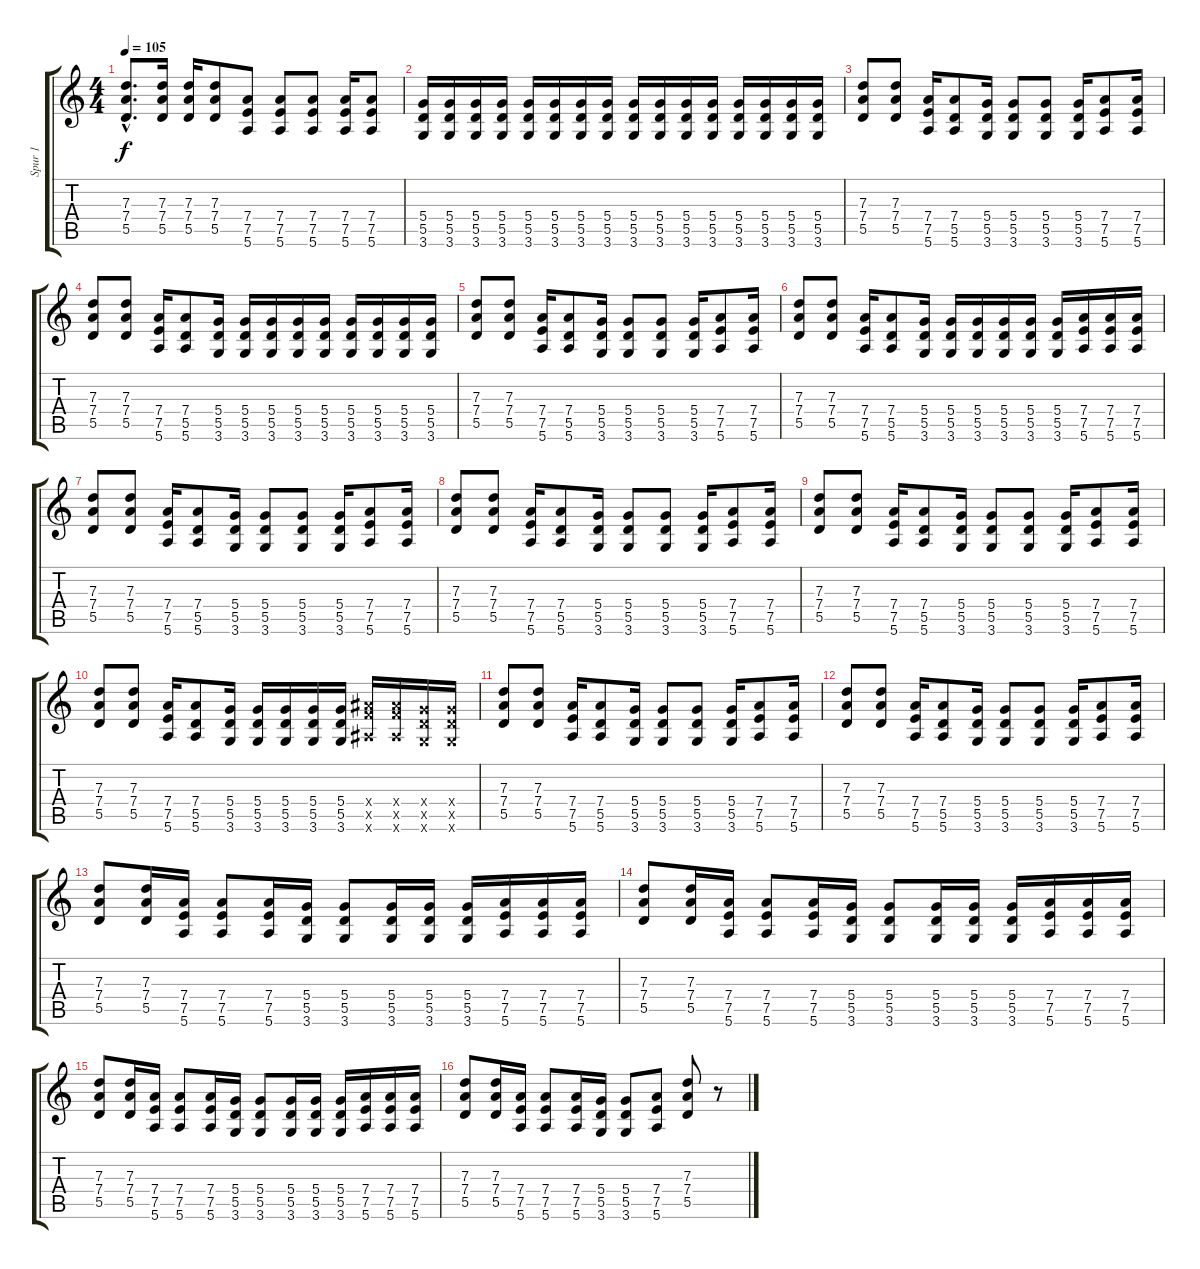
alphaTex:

\track ("Spur 1" "Spur 1") {instrument distortionguitar}
\staff {score tabs}
\tuning (E4 B3 G3 D3 A2 E2) {hide}
\ts (4 4)
\tempo 105
\clef g2
\ks c
(7.3{hac} 7.4{hac} 5.5{hac}).8{d dy f} (7.3 7.4 5.5).16 (7.3 7.4 5.5).16 (7.3 7.4 5.5).8 (7.4 7.5 5.6).8 (7.4 7.5 5.6).8 (7.4 7.5 5.6).8 (7.4 7.5 5.6).16 (7.4 7.5 5.6).8 |
(5.4 5.5 3.6).16 (5.4 5.5 3.6).16 (5.4 5.5 3.6).16 (5.4 5.5 3.6).16 (5.4 5.5 3.6).16 (5.4 5.5 3.6).16 (5.4 5.5 3.6).16 (5.4 5.5 3.6).16 (5.4 5.5 3.6).16 (5.4 5.5 3.6).16 (5.4 5.5 3.6).16 (5.4 5.5 3.6).16 (5.4 5.5 3.6).16 (5.4 5.5 3.6).16 (5.4 5.5 3.6).16 (5.4 5.5 3.6).16 |
(7.3 7.4 5.5).8{instrument overdrivenguitar} (7.3 7.4 5.5).8 (7.4 7.5 5.6).16 (7.4 5.5 5.6).8 (5.4 5.5 3.6).16 (5.4 5.5 3.6).8 (5.4 5.5 3.6).8 (5.4 5.5 3.6).16 (7.4 7.5 5.6).8 (7.4 7.5 5.6).16 |
(7.3 7.4 5.5).8{instrument overdrivenguitar} (7.3 7.4 5.5).8 (7.4 7.5 5.6).16 (7.4 5.5 5.6).8 (5.4 5.5 3.6).16 (5.4 5.5 3.6).16 (5.4 5.5 3.6).16 (5.4 5.5 3.6).16 (5.4 5.5 3.6).16 (5.4 5.5 3.6).16 (5.4 5.5 3.6).16 (5.4 5.5 3.6).16 (5.4 5.5 3.6).16 |
(7.3 7.4 5.5).8{instrument overdrivenguitar} (7.3 7.4 5.5).8 (7.4 7.5 5.6).16 (7.4 5.5 5.6).8 (5.4 5.5 3.6).16 (5.4 5.5 3.6).8 (5.4 5.5 3.6).8 (5.4 5.5 3.6).16 (7.4 7.5 5.6).8 (7.4 7.5 5.6).16 |
(7.3 7.4 5.5).8{instrument overdrivenguitar} (7.3 7.4 5.5).8 (7.4 7.5 5.6).16 (7.4 5.5 5.6).8 (5.4 5.5 3.6).16 (5.4 5.5 3.6).16 (5.4 5.5 3.6).16 (5.4 5.5 3.6).16 (5.4 5.5 3.6).16 (5.4 5.5 3.6).16 (7.4 7.5 5.6).16 (7.4 7.5 5.6).16 (7.4 7.5 5.6).16 |
(7.3 7.4 5.5).8{volume 16 instrument distortionguitar} (7.3 7.4 5.5).8 (7.4 7.5 5.6).16 (7.4 5.5 5.6).8 (5.4 5.5 3.6).16 (5.4 5.5 3.6).8 (5.4 5.5 3.6).8 (5.4 5.5 3.6).16 (7.4 7.5 5.6).8 (7.4 7.5 5.6).16 |
(7.3 7.4 5.5).8{volume 16 instrument distortionguitar} (7.3 7.4 5.5).8 (7.4 7.5 5.6).16 (7.4 5.5 5.6).8 (5.4 5.5 3.6).16 (5.4 5.5 3.6).8 (5.4 5.5 3.6).8 (5.4 5.5 3.6).16 (7.4 7.5 5.6).8 (7.4 7.5 5.6).16 |
(7.3 7.4 5.5).8{volume 16 instrument distortionguitar} (7.3 7.4 5.5).8 (7.4 7.5 5.6).16 (7.4 5.5 5.6).8 (5.4 5.5 3.6).16 (5.4 5.5 3.6).8 (5.4 5.5 3.6).8 (5.4 5.5 3.6).16 (7.4 7.5 5.6).8 (7.4 7.5 5.6).16 |
(7.3 7.4 5.5).8 (7.3 7.4 5.5).8 (7.4 7.5 5.6).16 (7.4 5.5 5.6).8 (5.4 5.5 3.6).16 (5.4 5.5 3.6).16 (5.4 5.5 3.6).16 (5.4 5.5 3.6).16 (5.4 5.5 3.6).16 (8.4{x} 8.5{x} 6.6{x}).16 (8.4{x} 8.5{x} 6.6{x}).16 (5.4{x} 5.5{x} 3.6{x}).16 (5.4{x} 5.5{x} 3.6{x}).16 |
(7.3 7.4 5.5).8{volume 16 instrument distortionguitar} (7.3 7.4 5.5).8 (7.4 7.5 5.6).16 (7.4 5.5 5.6).8 (5.4 5.5 3.6).16 (5.4 5.5 3.6).8 (5.4 5.5 3.6).8 (5.4 5.5 3.6).16 (7.4 7.5 5.6).8 (7.4 7.5 5.6).16 |
(7.3 7.4 5.5).8{volume 16 instrument distortionguitar} (7.3 7.4 5.5).8 (7.4 7.5 5.6).16 (7.4 5.5 5.6).8 (5.4 5.5 3.6).16 (5.4 5.5 3.6).8 (5.4 5.5 3.6).8 (5.4 5.5 3.6).16 (7.4 7.5 5.6).8 (7.4 7.5 5.6).16 |
(7.3 7.4 5.5).8{volume 16} (7.3 7.4 5.5).16 (7.4 7.5 5.6).16 (7.4 7.5 5.6).8 (7.4 7.5 5.6).16 (5.4 5.5 3.6).16 (5.4 5.5 3.6).8 (5.4 5.5 3.6).16 (5.4 5.5 3.6).16 (5.4 5.5 3.6).16 (7.4 7.5 5.6).16 (7.4 7.5 5.6).16 (7.4 7.5 5.6).16 |
(7.3 7.4 5.5).8 (7.3 7.4 5.5).16 (7.4 7.5 5.6).16 (7.4 7.5 5.6).8 (7.4 7.5 5.6).16 (5.4 5.5 3.6).16 (5.4 5.5 3.6).8 (5.4 5.5 3.6).16 (5.4 5.5 3.6).16 (5.4 5.5 3.6).16 (7.4 7.5 5.6).16 (7.4 7.5 5.6).16 (7.4 7.5 5.6).16 |
(7.3 7.4 5.5).8 (7.3 7.4 5.5).16 (7.4 7.5 5.6).16 (7.4 7.5 5.6).8 (7.4 7.5 5.6).16 (5.4 5.5 3.6).16 (5.4 5.5 3.6).8 (5.4 5.5 3.6).16 (5.4 5.5 3.6).16 (5.4 5.5 3.6).16 (7.4 7.5 5.6).16 (7.4 7.5 5.6).16 (7.4 7.5 5.6).16 |
(7.3 7.4 5.5).8{volume 13} (7.3 7.4 5.5).16 (7.4 7.5 5.6).16 (7.4 7.5 5.6).8 (7.4 7.5 5.6).16 (5.4 5.5 3.6).16 (5.4 5.5 3.6).8 (7.4 7.5 5.6).8 (7.3 7.4 5.5).8 r.8
